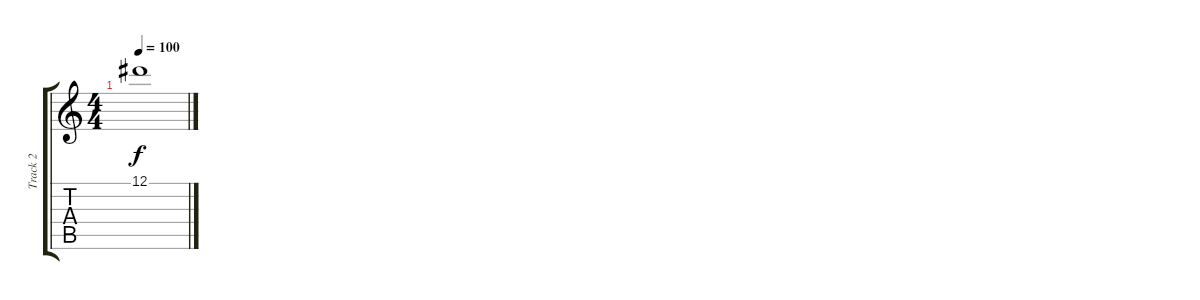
\track ("Track 2" "Track 2") {instrument overdrivenguitar}
\staff {score tabs}
\tuning (Eb4 Bb3 Gb3 Db3 Ab2 Eb2) {hide}
\ts (4 4)
\tempo 100
\clef g2
\ks c
12.1{t}.1{dy f}
